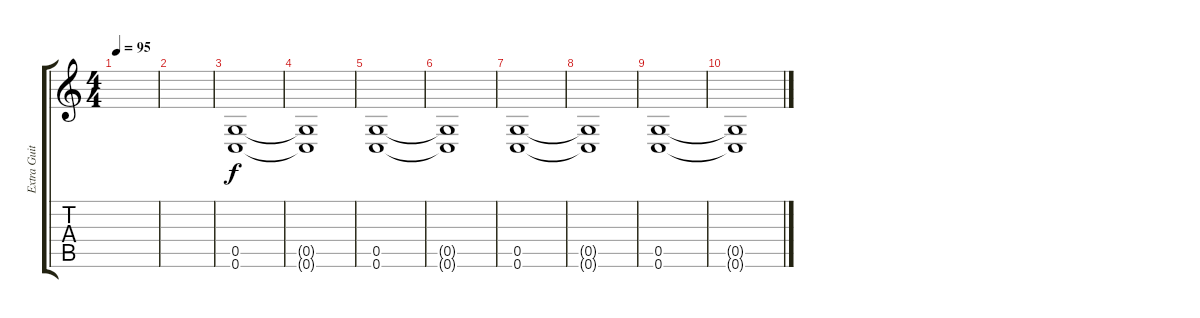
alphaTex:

\track ("Extra Guitar" "Extra Guit") {instrument overdrivenguitar}
\staff {score tabs}
\tuning (D4 A3 F3 C3 G2 C2) {hide}
\ts (4 4)
\tempo 95
\clef g2
\ks c
|
|
(0.5 0.6).1 |
(0.5{t} 0.6{t}).1 |
(0.5 0.6).1 |
(0.5{t} 0.6{t}).1 |
(0.5 0.6).1 |
(0.5{t} 0.6{t}).1 |
(0.5 0.6).1 |
(0.5{t} 0.6{t}).1
